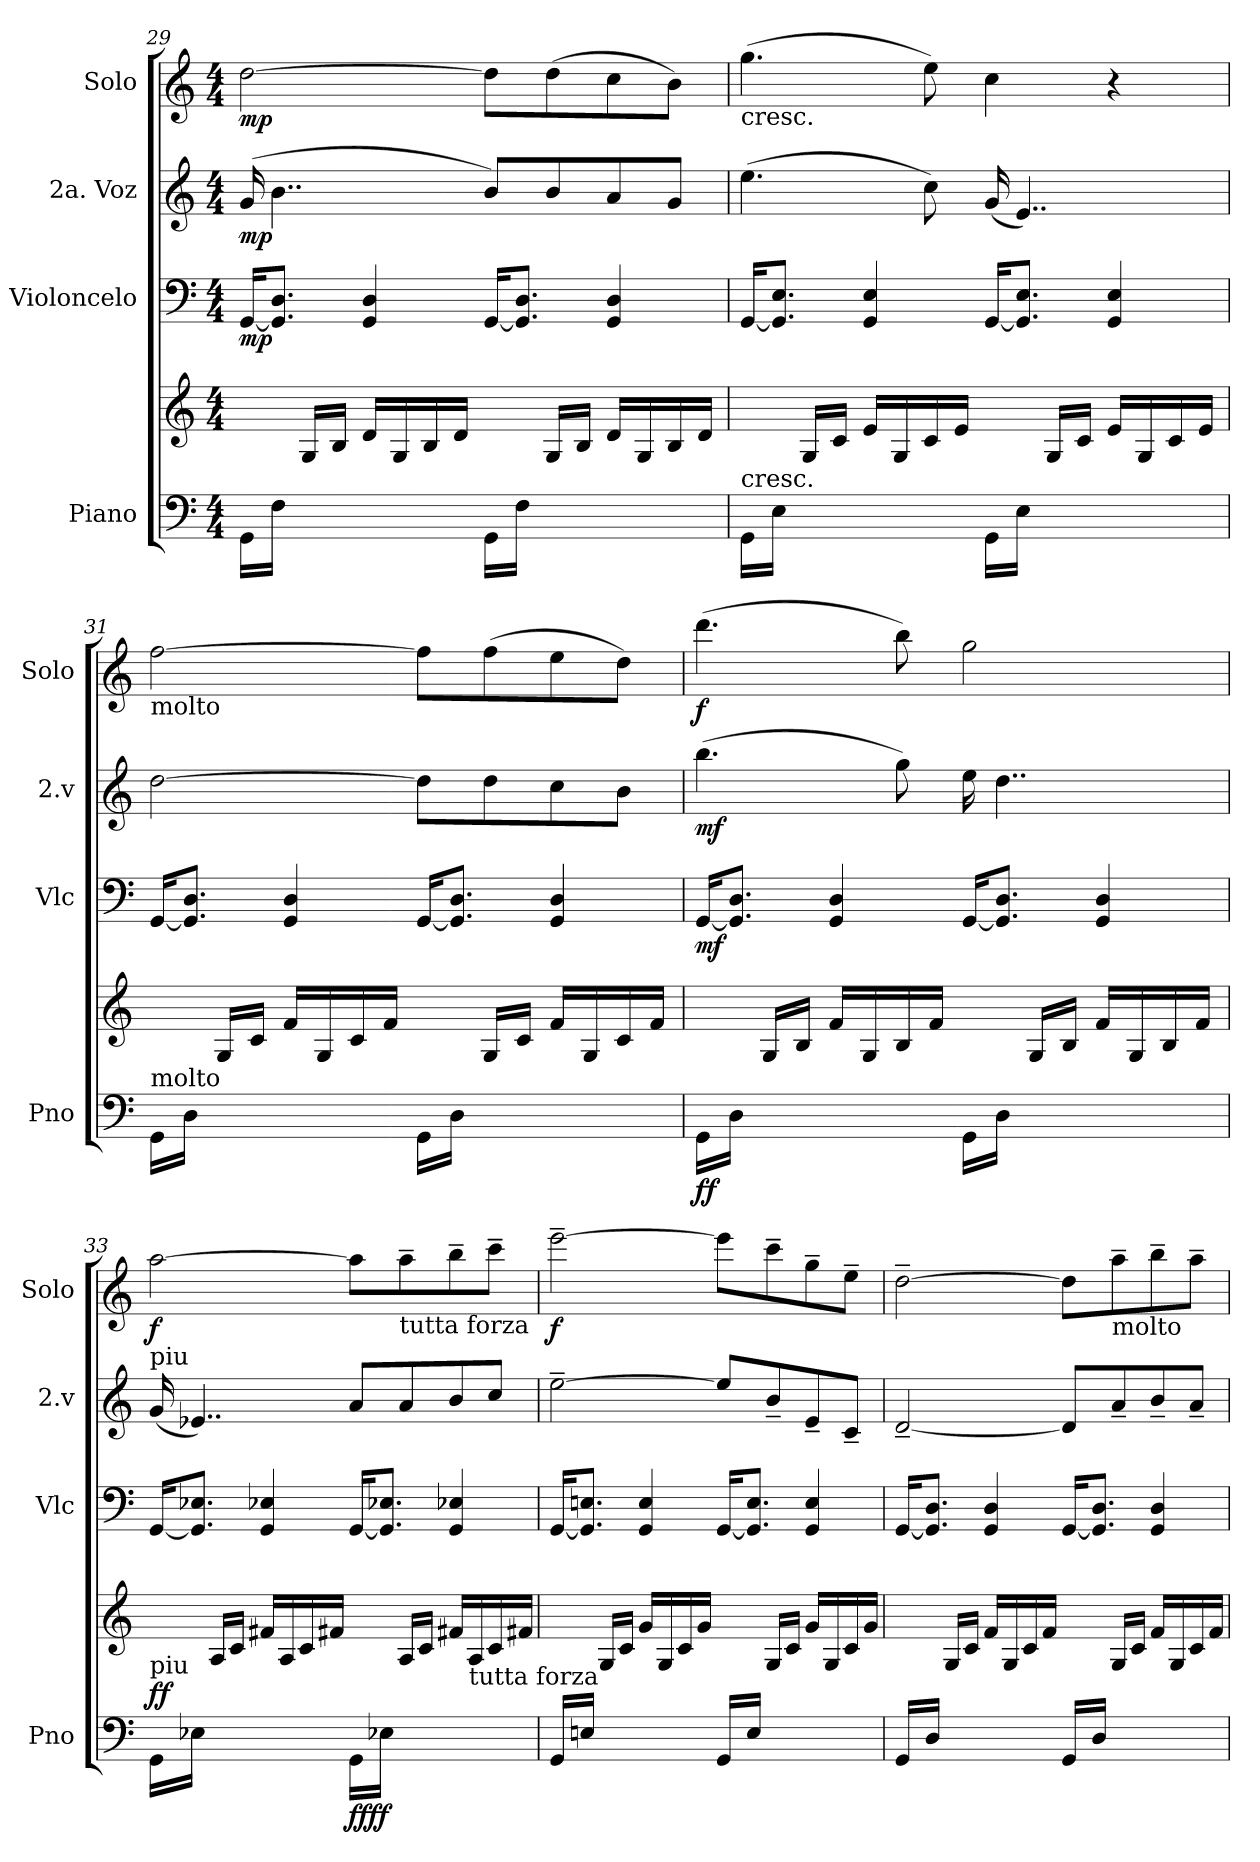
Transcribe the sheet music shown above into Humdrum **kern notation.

**kern	**kern	**dynam	**kern	**dynam	**kern	**dynam	**kern	**dynam
*part4	*part4	*part4	*part3	*part3	*part2	*part2	*part1	*part1
*staff5	*staff4	*staff4/5	*staff3	*staff3	*staff2	*staff2	*staff1	*staff1
*I"Piano	*	*	*I"Violoncelo	*	*I"2a. Voz	*	*I"Solo	*
*I'Pno	*	*	*I'Vlc	*	*I'2.v	*	*I'Solo	*
*clefF4	*clefG2	*	*clefF4	*	*clefG2	*	*clefG2	*
*k[]	*k[]	*	*k[]	*	*k[]	*	*k[]	*
*C:	*C:	*	*C:	*	*C:	*	*C:	*
*M4/4	*M4/4	*	*M4/4	*	*M4/4	*	*M4/4	*
=29	=29	=29	=29	=29	=29	=29	=29	=29
!	!	!LO:DY:b=2	!	!	!	!	!	!
!	!	!LO:DY:n=1:b	!	!LO:DY:b	!	!LO:DY:b	!	!LO:DY:b
16GG\LL	8ryy	mp mp	[16GG/KL	mp	(16g/	mp	[2dd\	mp
16F\JJ	.	.	8.GG/] 8.D/J	.	4..b\	.	.	.
8ryy	16G/LL	.	.	.	.	.	.	.
.	16B/JJ	.	.	.	.	.	.	.
4ryy	16d/LL	.	4GG/ 4D/	.	.	.	.	.
.	16G/	.	.	.	.	.	.	.
.	16B/	.	.	.	.	.	.	.
.	16d/JJ	.	.	.	.	.	.	.
16GG\LL	8ryy	.	[16GG/KL	.	8b/L)	.	8dd\L]	.
16F\JJ	.	.	8.GG/] 8.D/J	.	.	.	.	.
8ryy	16G/LL	.	.	.	8b/	.	(8dd\	.
.	16B/JJ	.	.	.	.	.	.	.
4ryy	16d/LL	.	4GG/ 4D/	.	8a/	.	8cc\	.
.	16G/	.	.	.	.	.	.	.
.	16B/	.	.	.	8g/J	.	8b\J)	.
.	16d/JJ	.	.	.	.	.	.	.
=30	=30	=30	=30	=30	=30	=30	=30	=30
!	!	!	!	!	!	!	!LO:TX:b:t=cresc.	!
!LO:TX:a:t=cresc.	!	!	!	!	!	!	!	!
16GG\LL	8ryy	.	[16GG/KL	.	(4.ee\	.	(4.gg\	.
16E\JJ	.	.	8.GG/] 8.E/J	.	.	.	.	.
8ryy	16G/LL	.	.	.	.	.	.	.
.	16c/JJ	.	.	.	.	.	.	.
4ryy	16e/LL	.	4GG/ 4E/	.	.	.	.	.
.	16G/	.	.	.	.	.	.	.
.	16c/	.	.	.	8cc\)	.	8ee\)	.
.	16e/JJ	.	.	.	.	.	.	.
16GG\LL	8ryy	.	[16GG/KL	.	(16g/	.	4cc\	.
16E\JJ	.	.	8.GG/] 8.E/J	.	4..e/)	.	.	.
8ryy	16G/LL	.	.	.	.	.	.	.
.	16c/JJ	.	.	.	.	.	.	.
4ryy	16e/LL	.	4GG/ 4E/	.	.	.	4r	.
.	16G/	.	.	.	.	.	.	.
.	16c/	.	.	.	.	.	.	.
.	16e/JJ	.	.	.	.	.	.	.
!!LO:LB:g=z
=31	=31	=31	=31	=31	=31	=31	=31	=31
!	!	!	!	!	!	!	!LO:TX:b:t=molto	!
!LO:TX:a:t=molto	!	!	!	!	!	!	!	!
16GG\LL	8ryy	.	[16GG/KL	.	[2dd\	.	[2ff\	.
16D\JJ	.	.	8.GG/] 8.D/J	.	.	.	.	.
8ryy	16G/LL	.	.	.	.	.	.	.
.	16c/JJ	.	.	.	.	.	.	.
4ryy	16f/LL	.	4GG/ 4D/	.	.	.	.	.
.	16G/	.	.	.	.	.	.	.
.	16c/	.	.	.	.	.	.	.
.	16f/JJ	.	.	.	.	.	.	.
16GG\LL	8ryy	.	[16GG/KL	.	8dd\L]	.	8ff\L]	.
16D\JJ	.	.	8.GG/] 8.D/J	.	.	.	.	.
8ryy	16G/LL	.	.	.	8dd\	.	(8ff\	.
.	16c/JJ	.	.	.	.	.	.	.
4ryy	16f/LL	.	4GG/ 4D/	.	8cc\	.	8ee\	.
.	16G/	.	.	.	.	.	.	.
.	16c/	.	.	.	8b\J	.	8dd\J)	.
.	16f/JJ	.	.	.	.	.	.	.
=32	=32	=32	=32	=32	=32	=32	=32	=32
!	!	!LO:DY:b=2	!	!	!	!	!	!
!	!	!LO:DY:n=1:b	!	!LO:DY:b	!	!LO:DY:b	!	!LO:DY:b
16GG\LL	8ryy	f f	[16GG/KL	mf	(4.bb\	mf	(4.ddd\	f
16D\JJ	.	.	8.GG/] 8.D/J	.	.	.	.	.
8ryy	16G/LL	.	.	.	.	.	.	.
.	16B/JJ	.	.	.	.	.	.	.
4ryy	16f/LL	.	4GG/ 4D/	.	.	.	.	.
.	16G/	.	.	.	.	.	.	.
.	16B/	.	.	.	8gg\)	.	8bb\)	.
.	16f/JJ	.	.	.	.	.	.	.
16GG\LL	8ryy	.	[16GG/KL	.	16ee\	.	2gg\	.
16D\JJ	.	.	8.GG/] 8.D/J	.	4..dd\	.	.	.
8ryy	16G/LL	.	.	.	.	.	.	.
.	16B/JJ	.	.	.	.	.	.	.
4ryy	16f/LL	.	4GG/ 4D/	.	.	.	.	.
.	16G/	.	.	.	.	.	.	.
.	16B/	.	.	.	.	.	.	.
.	16f/JJ	.	.	.	.	.	.	.
=33	=33	=33	=33	=33	=33	=33	=33	=33
!	!	!	!	!	!	!	!LO:TX:b:t=piu	!
!LO:TX:a:t=piu	!	!	!	!	!	!	!	!
!	!	!LO:DY:a=2	!	!	!	!	!	!
!	!	!LO:DY:n=1:a	!	!	!	!	!	!LO:DY:b
16GG\LL	8ryy	f f	[16GG/KL	.	(16g/	.	[2aa\	f
16E-X\JJ	.	.	8.GG/] 8.E-X/J	.	4..e-X/)	.	.	.
8ryy	16A/LL	.	.	.	.	.	.	.
.	16c/JJ	.	.	.	.	.	.	.
4ryy	16f#X/LL	.	4GG/ 4E-X/	.	.	.	.	.
.	16A/	.	.	.	.	.	.	.
.	16c/	.	.	.	.	.	.	.
.	16f#X/JJ	.	.	.	.	.	.	.
!	!	!LO:DY:n=2:b=2	!	!	!	!	!	!
!	!	!LO:DY:n=3:b	!	!	!	!	!	!
16GG\LL	8ryy	ff ff	[16GG/KL	.	8a/L	.	8aa\L]	.
16E-X\JJ	.	.	8.GG/] 8.E-X/J	.	.	.	.	.
!	!	!	!	!	!	!	!LO:TX:b:t=tutta forza	!
8ryy	16A/LL	.	.	.	8a/	.	8aa~\	.
.	16c/JJ	.	.	.	.	.	.	.
4ryy	16f#X/LL	.	4GG/ 4E-X/	.	8b/	.	8bb~\	.
!	!LO:TX:b:t=tutta forza	!	!	!	!	!	!	!
.	16A/	.	.	.	.	.	.	.
.	16c/	.	.	.	8cc/J	.	8ccc~\J	.
.	16f#X/JJ	.	.	.	.	.	.	.
!!LO:LB:g=z
=34	=34	=34	=34	=34	=34	=34	=34	=34
!	!	!	!	!	!	!	!	!LO:DY:b
16GG/LL	8ryy	.	[16GG/KL	.	[2ee~\	.	[2eee~\	f
16En/JJ	.	.	8.GG/] 8.En/J	.	.	.	.	.
8ryy	16G/LL	.	.	.	.	.	.	.
.	16c/JJ	.	.	.	.	.	.	.
4ryy	16g/LL	.	4GG/ 4E/	.	.	.	.	.
.	16G/	.	.	.	.	.	.	.
.	16c/	.	.	.	.	.	.	.
.	16g/JJ	.	.	.	.	.	.	.
16GG/LL	8ryy	.	[16GG/KL	.	8ee/L]	.	8eee\L]	.
16E/JJ	.	.	8.GG/] 8.E/J	.	.	.	.	.
8ryy	16G/LL	.	.	.	8b~/	.	8ccc~\	.
.	16c/JJ	.	.	.	.	.	.	.
4ryy	16g/LL	.	4GG/ 4E/	.	8e~/	.	8gg~\	.
.	16G/	.	.	.	.	.	.	.
.	16c/	.	.	.	8c~/J	.	8ee~\J	.
.	16g/JJ	.	.	.	.	.	.	.
=35	=35	=35	=35	=35	=35	=35	=35	=35
16GG/LL	8ryy	.	[16GG/KL	.	[2d~/	.	[2dd~\	.
16D/JJ	.	.	8.GG/] 8.D/J	.	.	.	.	.
8ryy	16G/LL	.	.	.	.	.	.	.
.	16c/JJ	.	.	.	.	.	.	.
4ryy	16f/LL	.	4GG/ 4D/	.	.	.	.	.
.	16G/	.	.	.	.	.	.	.
.	16c/	.	.	.	.	.	.	.
.	16f/JJ	.	.	.	.	.	.	.
16GG/LL	8ryy	.	[16GG/KL	.	8d/L]	.	8dd\L]	.
16D/JJ	.	.	8.GG/] 8.D/J	.	.	.	.	.
!	!	!	!	!	!	!	!LO:TX:b:t=molto	!
8ryy	16G/LL	.	.	.	8a~/	.	8aa~\	.
.	16c/JJ	.	.	.	.	.	.	.
4ryy	16f/LL	.	4GG/ 4D/	.	8b~/	.	8bb~\	.
.	16G/	.	.	.	.	.	.	.
.	16c/	.	.	.	8a~/J	.	8aa~\J	.
.	16f/JJ	.	.	.	.	.	.	.
=	=	=	=	=	=	=	=	=
*-	*-	*-	*-	*-	*-	*-	*-	*-
